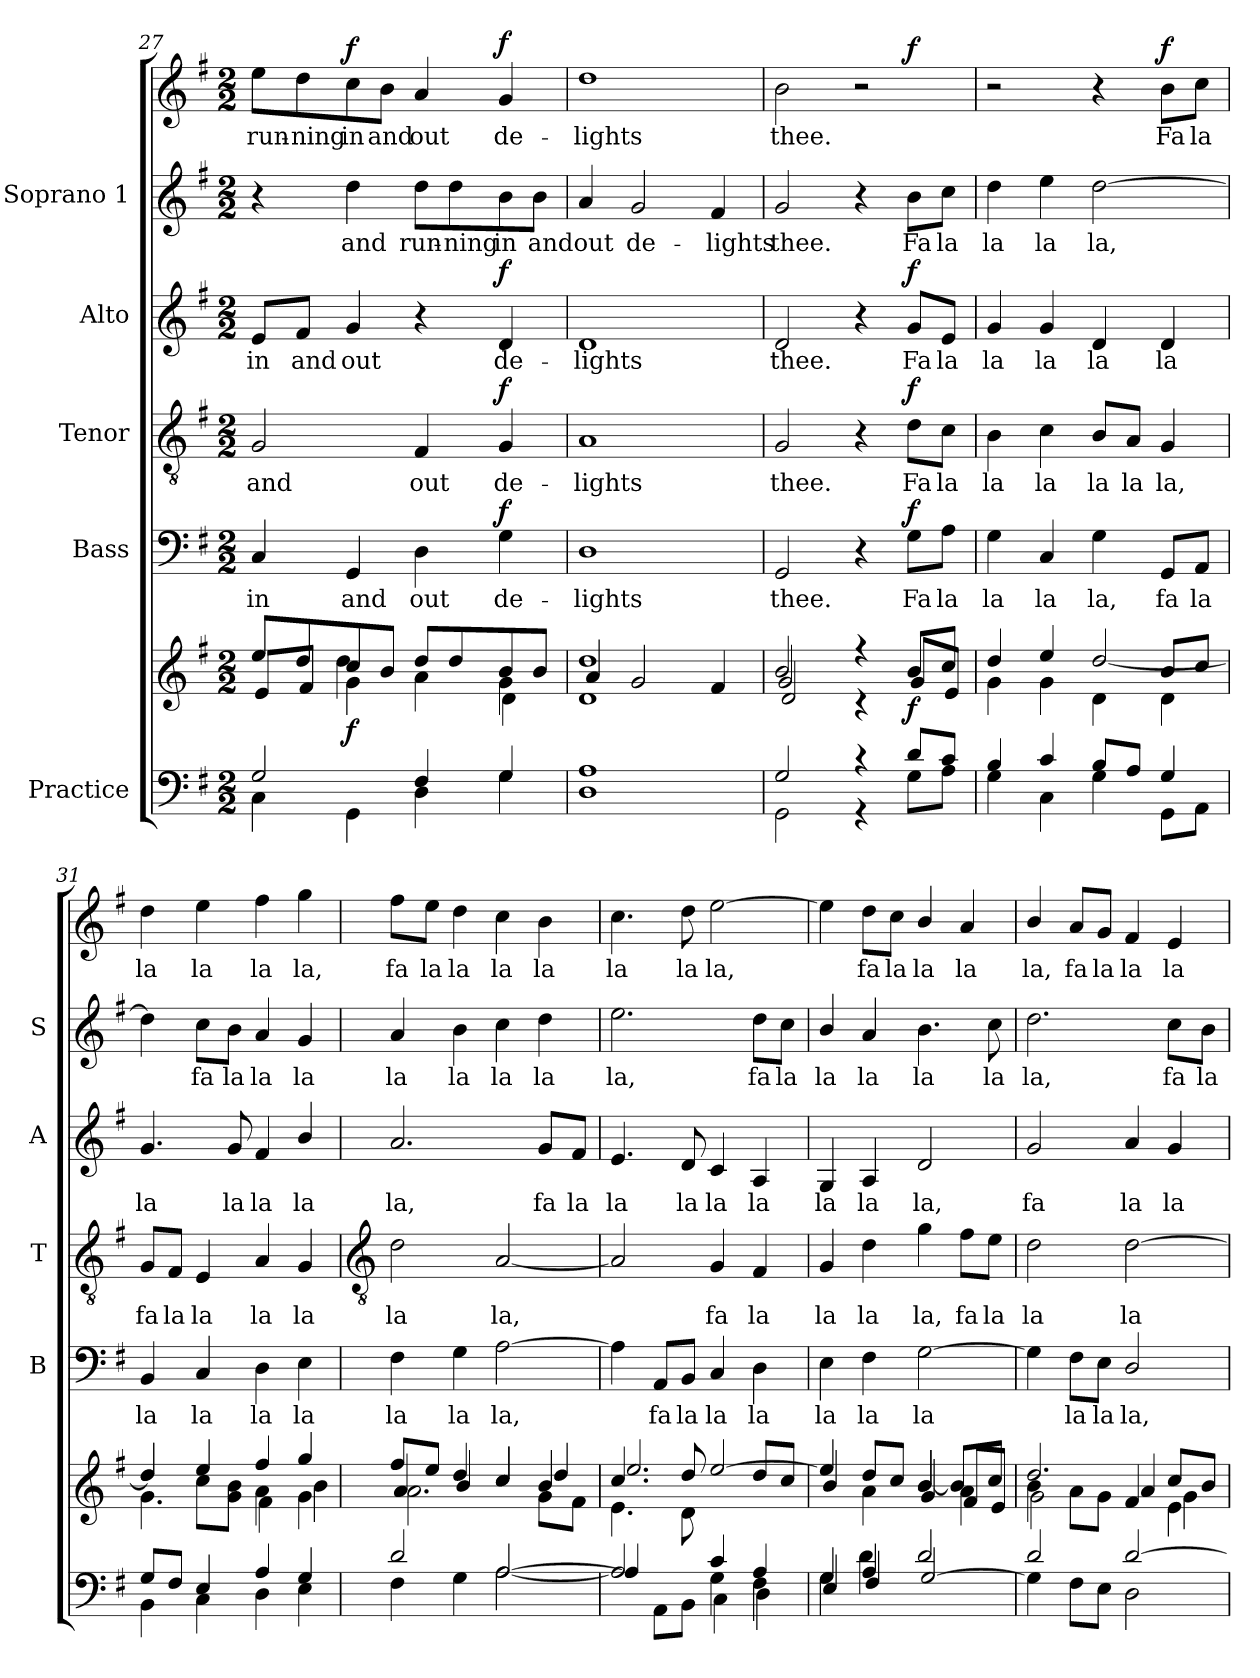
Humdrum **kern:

**kern	**kern	**dynam	**kern	**text	**dynam	**kern	**text	**dynam	**kern	**text	**dynam	**kern	**text	**kern	**text	**dynam
*part5	*part5	*part5	*part4	*part4	*part4	*part3	*part3	*part3	*part2	*part2	*part2	*part1	*part1	*part1	*part1	*part1
*staff7	*staff6	*staff6/7	*staff5	*staff5	*staff5	*staff4	*staff4	*staff4	*staff3	*staff3	*staff3	*staff2	*staff2	*staff1	*staff1	*staff1/2
*I"Practice	*	*	*I"Bass	*	*	*I"Tenor	*	*	*I"Alto	*	*	*I"Soprano 1	*	*	*	*
*	*	*	*I'B	*	*	*I'T	*	*	*I'A	*	*	*I'S	*	*	*	*
!!LO:LB:g=z
*clefF4	*clefG2	*	*clefF4	*	*	*clefGv2	*	*	*clefG2	*	*	*clefG2	*	*clefG2	*	*
*k[f#]	*k[f#]	*	*k[f#]	*	*	*k[f#]	*	*	*k[f#]	*	*	*k[f#]	*	*k[f#]	*	*
*G:	*G:	*	*G:	*	*	*G:	*	*	*G:	*	*	*G:	*	*G:	*	*
*M2/2	*M2/2	*	*M2/2	*	*	*M2/2	*	*	*M2/2	*	*	*M2/2	*	*M2/2	*	*
=27	=27	=27	=27	=27	=27	=27	=27	=27	=27	=27	=27	=27	=27	=27	=27	=27
*^	*^	*	*	*	*	*	*	*	*	*	*	*	*	*	*	*
*	*	*	*^	*	*	*	*	*	*	*	*	*	*	*	*	*	*	*
!	!	!	!	!	!	!	!LO:LY:b	!	!	!LO:LY:b	!	!	!LO:LY:b	!	!	!	!	!LO:LY:b	!
2G/	4C\	8ee/L	4ryy	8eL	.	4C	in	.	2G	and	.	8e/L	in	.	4r	.	8ee\L	run-	.
!	!	!	!	!	!	!	!	!	!	!	!	!	!LO:LY:b	!	!	!	!	!LO:LY:b	!
.	.	8dd/	.	8f#J	.	.	.	.	.	.	.	8f#/J	and	.	.	.	8dd\	-ning	.
!	!	!	!	!	!LO:DY:b	!	!LO:LY:b	!	!	!	!	!	!LO:LY:b	!	!	!LO:LY:b	!	!LO:LY:b	!LO:DY:b=2
.	4GG\	8cc/	4dd\	4g\	f	4GG	and	.	.	.	.	4g	out	.	4dd	-and	8cc\	in	f
!	!	!	!	!	!	!	!	!	!	!	!	!	!	!	!	!	!	!LO:LY:b	!
.	.	8b/J	.	.	.	.	.	.	.	.	.	.	.	.	.	.	8b\J	and	.
!	!	!	!	!	!	!	!LO:LY:b	!	!	!LO:LY:b	!	!	!	!	!	!LO:LY:b	!	!LO:LY:b	!
4F#	4D	4a\	8dd/L	4ryy	.	4D	out	.	4F#	out	.	4r	.	.	8dd\L	run-	4a	out	.
!	!	!	!	!	!	!	!	!	!	!	!	!	!	!	!	!LO:LY:b	!	!	!
.	.	.	8dd/	.	.	.	.	.	.	.	.	.	.	.	8dd\	-ning	.	.	.
!	!	!	!	!	!	!	!LO:LY:b	!LO:DY:b	!	!LO:LY:b	!LO:DY:b	!	!LO:LY:b	!LO:DY:b	!	!LO:LY:b	!	!LO:LY:b	!LO:DY:b
4G	4G	4g\	8b/	4d\	.	4G	de-	f	4G	de-	f	4d	de-	f	8b\	in	4g	de-	f
!	!	!	!	!	!	!	!	!	!	!	!	!	!	!	!	!LO:LY:b	!	!	!
.	.	.	8b/J	.	.	.	.	.	.	.	.	.	.	.	8b\J	and	.	.	.
=28	=28	=28	=28	=28	=28	=28	=28	=28	=28	=28	=28	=28	=28	=28	=28	=28	=28	=28	=28
!	!	!	!	!	!	!	!LO:LY:b	!	!	!LO:LY:b	!	!	!LO:LY:b	!	!	!LO:LY:b	!	!LO:LY:b	!
1A	1D	1dd	4a/	1d	.	1D	-lights	.	1A	-lights	.	1d	-lights	.	4a	out	1dd	lights	.
!	!	!	!	!	!	!	!	!	!	!	!	!	!	!	!	!LO:LY:b	!	!	!
.	.	.	2g/	.	.	.	.	.	.	.	.	.	.	.	2g	de-	.	.	.
!	!	!	!	!	!	!	!	!	!	!	!	!	!	!	!	!LO:LY:b	!	!	!
.	.	.	4f#/	.	.	.	.	.	.	.	.	.	.	.	4f#	-lights	.	.	.
=29	=29	=29	=29	=29	=29	=29	=29	=29	=29	=29	=29	=29	=29	=29	=29	=29	=29	=29	=29
!	!	!	!	!	!	!	!LO:LY:b	!	!	!LO:LY:b	!	!	!LO:LY:b	!	!	!LO:LY:b	!	!LO:LY:b	!
2G/	2GG	2b/	2g/	2d	.	2GG	thee.	.	2G	thee.	.	2d	thee.	.	2g	thee.	2b	thee.	.
4r	4r	2ryy	4r	4r	.	4r	.	.	4r	.	.	4r	.	.	4r	.	2r	.	.
!	!	!	!	!	!LO:DY:b	!	!LO:LY:b	!LO:DY:b	!	!LO:LY:b	!LO:DY:b	!	!LO:LY:b	!LO:DY:b	!	!LO:LY:b	!	!	!LO:DY:b=2
8dL	8GL	.	8b/L	8gL	f	8G\L	Fa	f	8d\L	Fa	f	8g/L	Fa	f	8b\L	Fa	.	.	f
!	!	!	!	!	!	!	!LO:LY:b	!	!	!LO:LY:b	!	!	!LO:LY:b	!	!	!LO:LY:b	!	!	!
8cJ	8AJ	.	8cc/J	8eJ	.	8A\J	la	.	8c\J	la	.	8e/J	la	.	8cc\J	la	.	.	.
=30	=30	=30	=30	=30	=30	=30	=30	=30	=30	=30	=30	=30	=30	=30	=30	=30	=30	=30	=30
!	!	!	!	!	!	!	!LO:LY:b	!	!	!LO:LY:b	!	!	!LO:LY:b	!	!	!LO:LY:b	!	!	!
4B	4G	2ryy	4dd/	4g\	.	4G	la	.	4B	la	.	4g	la	.	4dd	la	2r	.	.
!	!	!	!	!	!	!	!LO:LY:b	!	!	!LO:LY:b	!	!	!LO:LY:b	!	!	!LO:LY:b	!	!	!
4c	4C\	.	4ee/	4g\	.	4C	la	.	4c	la	.	4g	la	.	4ee	la	.	.	.
!	!	!	!	!	!	!	!LO:LY:b	!	!	!LO:LY:b	!	!	!LO:LY:b	!	!	!LO:LY:b	!	!	!
8B/L	4G	4ryy	[2dd/	4d\	.	4G	la,	.	8B/L	la	.	4d	la	.	[2dd	la,	4r	.	.
!	!	!	!	!	!	!	!	!	!	!LO:LY:b	!	!	!	!	!	!	!	!	!
8A/J	.	.	.	.	.	.	.	.	8A/J	la	.	.	.	.	.	.	.	.	.
!	!	!	!	!	!	!	!LO:LY:b	!	!	!LO:LY:b	!	!	!LO:LY:b	!	!	!	!	!LO:LY:b	!LO:DY:b
4G/	8GG\L	8bL	.	4d\	.	8GG/L	fa	.	4G	la,	.	4d	la	.	.	.	8b\L	Fa	f
!	!	!	!	!	!	!	!LO:LY:b	!	!	!	!	!	!	!	!	!	!	!LO:LY:b	!
.	8AA\J	8ccJ	.	.	.	8AA/J	la	.	.	.	.	.	.	.	.	.	8cc\J	la	.
=31	=31	=31	=31	=31	=31	=31	=31	=31	=31	=31	=31	=31	=31	=31	=31	=31	=31	=31	=31
!	!	!	!	!	!	!	!LO:LY:b	!	!	!LO:LY:b	!	!	!LO:LY:b	!	!	!	!	!LO:LY:b	!
8G/L	4BB\	4dd/	4dd/]	4.g\	.	4BB	la	.	8G/L	fa	.	4.g	la	.	4dd]	.	4dd	la	.
!	!	!	!	!	!	!	!	!	!	!LO:LY:b	!	!	!	!	!	!	!	!	!
8F#/J	.	.	.	.	.	.	.	.	8F#/J	la	.	.	.	.	.	.	.	.	.
!	!	!	!	!	!	!	!LO:LY:b	!	!	!LO:LY:b	!	!	!	!	!	!LO:LY:b	!	!LO:LY:b	!
4E/	4C	4ee/	8cc\L	.	.	4C	la	.	4E	la	.	.	.	.	8cc\L	fa	4ee	la	.
!	!	!	!	!	!	!	!	!	!	!	!	!	!LO:LY:b	!	!	!LO:LY:b	!	!	!
.	.	.	8g\ 8b\J	8gyy	.	.	.	.	.	.	.	8g	la	.	8b\J	la	.	.	.
!	!	!	!	!	!	!	!LO:LY:b	!	!	!LO:LY:b	!	!	!LO:LY:b	!	!	!LO:LY:b	!	!LO:LY:b	!
4A	4D	4ff#	4a\	4f#\	.	4D	la	.	4A	la	.	4f#	la	.	4a	la	4ff#	la	.
!	!	!	!	!	!	!	!LO:LY:b	!	!	!LO:LY:b	!	!	!LO:LY:b	!	!	!LO:LY:b	!	!LO:LY:b	!
4G	4E	4gg	4g\	4b\	.	4E	la	.	4G	la	.	4b/	la	.	4g	la	4gg	la,	.
!!LO:LB:g=z
=32	=32	=32	=32	=32	=32	=32	=32	=32	=32	=32	=32	=32	=32	=32	=32	=32	=32	=32	=32
*	*	*	*	*	*	*	*	*	*clefGv2	*	*	*	*	*	*	*	*	*	*
!	!	!	!	!	!	!	!LO:LY:b	!	!	!LO:LY:b	!	!	!LO:LY:b	!	!	!LO:LY:b	!	!LO:LY:b	!
2d/	4F#	8ff#/L	4a/	2.a\	.	4F#	la	.	2d	la	.	2.a	la,	.	4a	la	8ff#\L	fa	.
!	!	!	!	!	!	!	!	!	!	!	!	!	!	!	!	!	!	!LO:LY:b	!
.	.	8ee/J	.	.	.	.	.	.	.	.	.	.	.	.	.	.	8ee\J	la	.
!	!	!	!	!	!	!	!LO:LY:b	!	!	!	!	!	!	!	!	!LO:LY:b	!	!LO:LY:b	!
.	4G	4dd/	4b/	.	.	4G	la	.	.	.	.	.	.	.	4b	la	4dd	la	.
!	!	!	!	!	!	!	!LO:LY:b	!	!	!LO:LY:b	!	!	!	!	!	!LO:LY:b	!	!LO:LY:b	!
[2A	[2A	4cc/	4cc/	.	.	[2A	la,	.	[2A	la,	.	.	.	.	4cc	la	4cc	la	.
!	!	!	!	!	!	!	!	!	!	!	!	!	!LO:LY:b	!	!	!LO:LY:b	!	!LO:LY:b	!
.	.	4b/	4dd/	8g\L	.	.	.	.	.	.	.	8g/L	fa	.	4dd	la	4b	la	.
!	!	!	!	!	!	!	!	!	!	!	!	!	!LO:LY:b	!	!	!	!	!	!
.	.	.	.	8f#\J	.	.	.	.	.	.	.	8f#/J	la	.	.	.	.	.	.
=33	=33	=33	=33	=33	=33	=33	=33	=33	=33	=33	=33	=33	=33	=33	=33	=33	=33	=33	=33
*	*^	*	*	*	*	*	*	*	*	*	*	*	*	*	*	*	*	*	*
!	!	!	!	!	!	!	!	!	!	!	!	!	!	!LO:LY:b	!	!	!LO:LY:b	!	!LO:LY:b	!
2ryy	2A/]	4A]	4.cc	2.ee/	4.e\	.	4A]	.	.	2A]	.	.	4.e	la	.	2.ee	la,	4.cc	la	.
!	!	!	!	!	!	!	!	!LO:LY:b	!	!	!	!	!	!	!	!	!	!	!	!
.	.	8AA\L	.	.	.	.	8AA/L	fa	.	.	.	.	.	.	.	.	.	.	.	.
!	!	!	!	!	!	!	!	!LO:LY:b	!	!	!	!	!	!LO:LY:b	!	!	!	!	!LO:LY:b	!
.	.	8BB\J	8dd	.	8d\	.	8BB/J	la	.	.	.	.	8d	la	.	.	.	8dd	la	.
!	!	!	!	!	!	!	!	!LO:LY:b	!	!	!LO:LY:b	!	!	!LO:LY:b	!	!	!	!	!LO:LY:b	!
4c	4G	4C\	[2ee/	.	2ryy	.	4C	la	.	4G	fa	.	4c	la	.	.	.	[2ee	la,	.
!	!	!	!	!	!	!	!	!LO:LY:b	!	!	!LO:LY:b	!	!	!LO:LY:b	!	!	!LO:LY:b	!	!	!
4A	4F#	4D\	.	8dd/L	.	.	4D	la	.	4F#	la	.	4A	la	.	8dd\L	fa	.	.	.
!	!	!	!	!	!	!	!	!	!	!	!	!	!	!	!	!	!LO:LY:b	!	!	!
.	.	.	.	8cc/J	.	.	.	.	.	.	.	.	.	.	.	8cc\J	la	.	.	.
=34	=34	=34	=34	=34	=34	=34	=34	=34	=34	=34	=34	=34	=34	=34	=34	=34	=34	=34	=34	=34
!	!	!	!	!	!	!	!	!LO:LY:b	!	!	!LO:LY:b	!	!	!LO:LY:b	!	!	!LO:LY:b	!	!	!
4G	4G	4E	4ee/]	4b/	2ryy	.	4E	la	.	4G	la	.	4G	la	.	4b/	la	4ee]	.	.
!	!	!	!	!	!	!	!	!LO:LY:b	!	!	!LO:LY:b	!	!	!LO:LY:b	!	!	!LO:LY:b	!	!LO:LY:b	!
4A	4d	4F#	8dd/L	4a\	.	.	4F#	la	.	4d	la	.	4A	la	.	4a	la	8dd\L	fa	.
!	!	!	!	!	!	!	!	!	!	!	!	!	!	!	!	!	!	!	!LO:LY:b	!
.	.	.	8cc/J	.	.	.	.	.	.	.	.	.	.	.	.	.	.	8cc\J	la	.
!	!	!	!	!	!	!	!	!LO:LY:b	!	!	!LO:LY:b	!	!	!LO:LY:b	!	!	!LO:LY:b	!	!LO:LY:b	!
2d/	2ryy	[2G	4b/	[4b/	4g/	.	[2G	la	.	4g	la,	.	2d	la,	.	4.b	la	4b/	la	.
!	!	!	!	!	!	!	!	!	!	!	!LO:LY:b	!	!	!	!	!	!	!	!LO:LY:b	!
.	.	.	4a\	8b/L]	8f#/L	.	.	.	.	8f#\L	fa	.	.	.	.	.	.	4a	la	.
!	!	!	!	!	!	!	!	!	!	!	!LO:LY:b	!	!	!	!	!	!LO:LY:b	!	!	!
.	.	.	.	8cc/J	8e/J	.	.	.	.	8e\J	la	.	.	.	.	8cc	la	.	.	.
*	*v	*v	*	*	*	*	*	*	*	*	*	*	*	*	*	*	*	*	*	*
=35	=35	=35	=35	=35	=35	=35	=35	=35	=35	=35	=35	=35	=35	=35	=35	=35	=35	=35	=35
!	!	!	!	!	!	!	!	!	!	!LO:LY:b	!	!	!LO:LY:b	!	!	!LO:LY:b	!	!LO:LY:b	!
2d/	4G]	4b\	2.dd/	2g\	.	4G]	.	.	2d	la	.	2g	fa	.	2.dd	la,	4b/	la,	.
!	!	!	!	!	!	!	!LO:LY:b	!	!	!	!	!	!	!	!	!	!	!LO:LY:b	!
.	8F#L	8a\L	.	.	.	8F#\L	la	.	.	.	.	.	.	.	.	.	8a/L	fa	.
!	!	!	!	!	!	!	!LO:LY:b	!	!	!	!	!	!	!	!	!	!	!LO:LY:b	!
.	8EJ	8g\J	.	.	.	8E\J	la	.	.	.	.	.	.	.	.	.	8g/J	la	.
!	!	!	!	!	!	!	!LO:LY:b	!	!	!LO:LY:b	!	!	!LO:LY:b	!	!	!	!	!LO:LY:b	!
[2d	2D\	4f#	.	4a	.	2D/	la,	.	[2d	la	.	4a	la	.	.	.	4f#	la	.
!	!	!	!	!	!	!	!	!	!	!	!	!	!LO:LY:b	!	!	!LO:LY:b	!	!LO:LY:b	!
.	.	4e\	8cc/L	4g\	.	.	.	.	.	.	.	4g	la	.	8cc\L	fa	4e	la	.
!	!	!	!	!	!	!	!	!	!	!	!	!	!	!	!	!LO:LY:b	!	!	!
.	.	.	8b/J	.	.	.	.	.	.	.	.	.	.	.	8b\J	la	.	.	.
*v	*v	*	*	*	*	*	*	*	*	*	*	*	*	*	*	*	*	*	*
*	*v	*v	*v	*	*	*	*	*	*	*	*	*	*	*	*	*	*	*
=	=	=	=	=	=	=	=	=	=	=	=	=	=	=	=	=
*-	*-	*-	*-	*-	*-	*-	*-	*-	*-	*-	*-	*-	*-	*-	*-	*-
